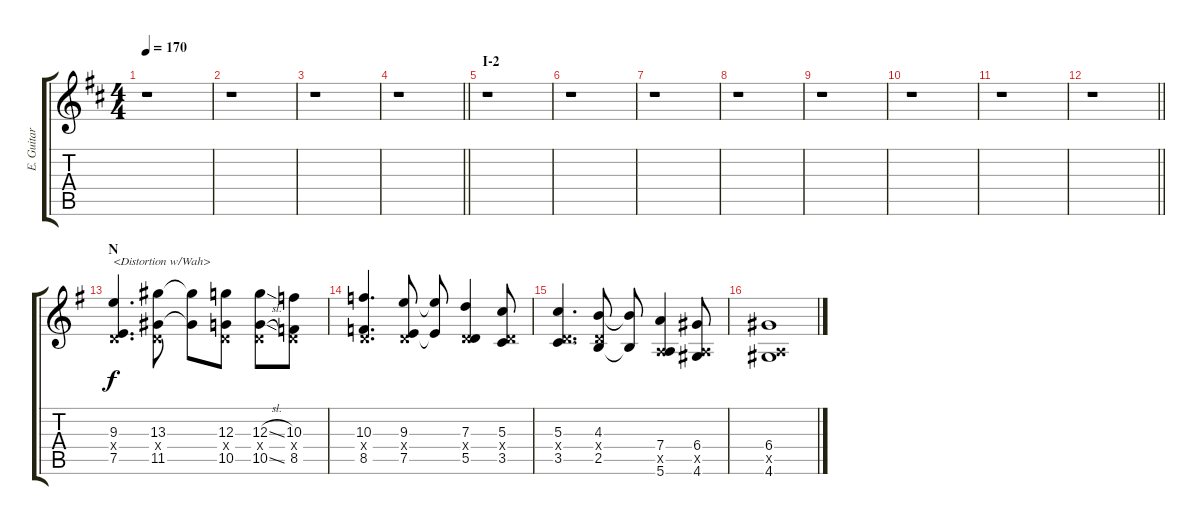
\track ("E. Guitar III" "E. Guitar ") {instrument overdrivenguitar}
\staff {score tabs}
\tuning (E4 B3 G3 D3 A2 E2) {hide}
\ts (4 4)
\tempo 170
\clef g2
\ks d
r.1{dy f} |
r.1 |
r.1 |
\barLineRight lightlight
r.1 |
\section ("" "I-2")
r.1 |
r.1 |
r.1 |
r.1 |
r.1 |
r.1 |
r.1 |
\barLineRight lightlight
r.1 |
\section ("" "N")
\ks g
(9.3 0.4{x} 7.5).4{d txt "<Distortion w/Wah>" instrument overdrivenguitar} (13.3 0.4{x} 11.5).8 (13.3{t} 11.5{t}).8 (12.3 0.4{x} 10.5).8 (12.3{sl} 0.4{x} 10.5{sl}).8 (10.3 0.4{x} 8.5).8 |
(10.3 0.4{x} 8.5).4{d} (9.3 0.4{x} 7.5).8 (9.3{t} 7.5{t}).8 (7.3 0.4{x} 5.5).4 (5.3 0.4{x} 3.5).8 |
(5.3 0.4{x} 3.5).4{d} (4.3 0.4{x} 2.5).8 (4.3{t} 2.5{t}).8 (7.4 0.5{x} 5.6).4 (6.4 0.5{x} 4.6).8 |
(6.4 0.5{x} 4.6).1
